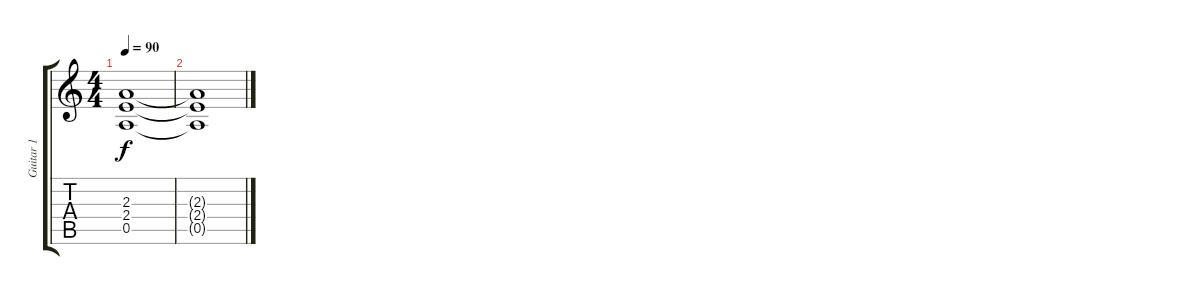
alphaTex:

\track ("Guitar 1" "Guitar 1") {instrument distortionguitar}
\staff {score tabs}
\tuning (E4 B3 G3 D3 A2 E2) {hide}
\ts (4 4)
\tempo 90
\clef g2
\ks c
(2.3 2.4 0.5).1{dy f} |
(2.3{t} 2.4{t} 0.5{t}).1
